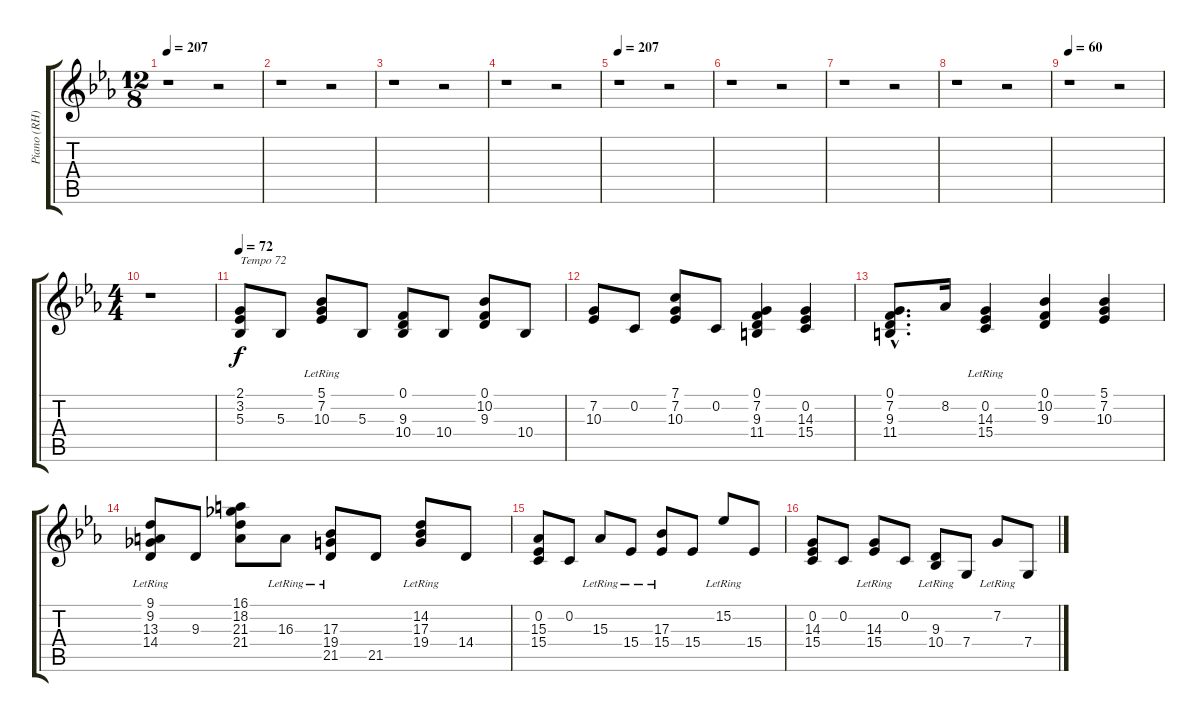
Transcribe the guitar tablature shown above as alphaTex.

\track ("Piano (RH)" "Piano (RH)") {instrument brightacousticpiano}
\staff {score tabs}
\tuning (F4 C4 F3 C3 F2 C2) {hide}
\ts (12 8)
\tempo 207
\clef g2
\ks eb
r.1{dy f} r.2 |
r.1 r.2 |
r.1 r.2 |
r.1 r.2 |
\tempo 207
r.1 r.2 |
r.1 r.2 |
r.1 r.2 |
r.1 r.2 |
\tempo 60
r.1 r.2 |
\ts (4 4)
r.1 |
\tempo 72
(2.1 3.2 5.3).8{txt "Tempo 72"} 5.3.8 (5.1 7.2{lr} 10.3{lr}).8 5.3.8 (0.1 9.3 10.4).8 10.4.8 (0.1 10.2 9.3).8 10.4.8 |
(7.2 10.3).8 0.2.8 (7.1 7.2 10.3).8 0.2.8 (0.1 7.2 9.3 11.4).4 (0.2 14.3 15.4).4 |
(0.1{hac} 7.2{hac} 9.3{hac} 11.4{hac}).8{d} 8.2.16 (0.2 14.3{lr} 15.4{lr}).4 (0.1 10.2 9.3).4 (5.1 7.2 10.3).4 |
(9.1 9.2{lr} 13.3{lr} 14.4).8 9.3.8 (16.1 18.2 21.3 21.4).8 16.3{lr}.8 (17.3{lr} 19.4{lr} 21.5).8 21.5.8 (14.2 17.3 19.4{lr}).8 14.4.8 |
(0.2 15.3 15.4).8 0.2.8 15.3{lr}.8 15.4{lr}.8 (17.3{lr} 15.4).8 15.4.8 15.2{lr}.8 15.4.8 |
(0.2 14.3 15.4).8 0.2.8 (14.3{lr} 15.4{lr}).8 0.2.8 (9.3{lr} 10.4).8 7.4.8 7.2{lr}.8 7.4.8
